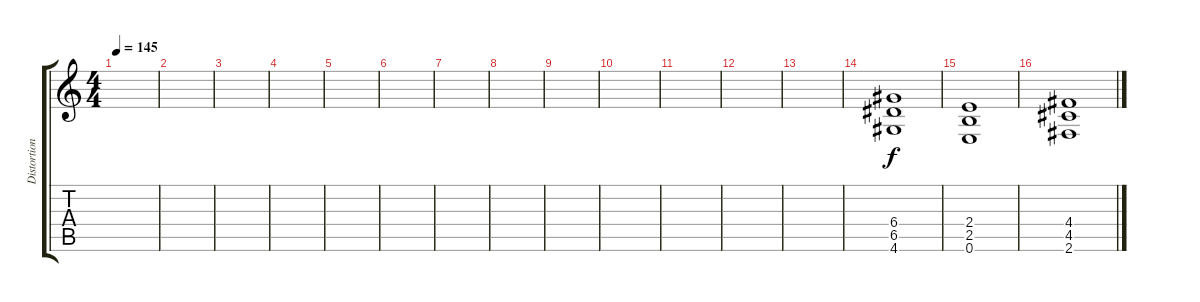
\track ("Distortion guitar" "Distortion") {instrument distortionguitar}
\staff {score tabs}
\tuning (E4 B3 G3 D3 A2 E2) {hide}
\ts (4 4)
\tempo 145
\clef g2
\ks c
|
|
|
|
|
|
|
|
|
|
|
|
|
(6.4 6.5 4.6).1 |
(2.4 2.5 0.6).1 |
(4.4 4.5 2.6).1
